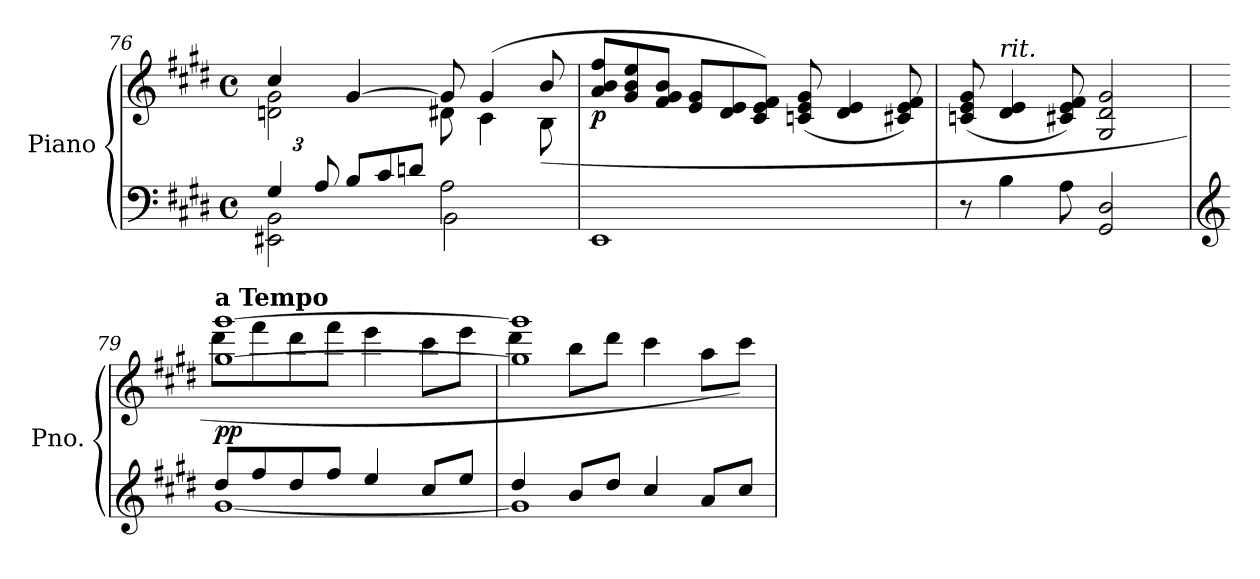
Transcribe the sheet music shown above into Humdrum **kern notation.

**kern	**kern	**dynam
*part1	*part1	*part1
*staff2	*staff1	*staff1/2
*I"Piano	*	*
*I'Pno.	*	*
*clefF4	*clefG2	*
*k[f#c#g#d#]	*k[f#c#g#d#]	*
*M4/4	*M4/4	*
*met(c)	*met(c)	*
*Xbrackettup	*	*
=76	=76	=76
*^	*^	*
6G#/	2EE#X\ 2BB\	4cc#/	2dn\ 2g#\	.
12A/	.	.	.	.
*Xtuplet	*	*	*	*
12B/L	.	[4g#/	.	.
12c#/	.	.	.	.
12dn/J	.	.	.	.
2A\	2BB\	8g#/]	8d#X\	.
.	.	(>4g#/	4c#\	.
.	.	8b/	(8B\	.
*v	*v	*	*	*
*	*v	*v	*
=77	=77	=77
*	*Xtuplet	*
*	*^	*
!	!	!	!LO:DY:b
*	*v	*v	*
1EE	12a/ 12b/ 12ff#/L	p
.	12g#/ 12b/ 12ee/	.
.	12f#/ 12g#/ 12b/J	.
.	12e/ 12g#/L	.
.	12d#/ 12e/	.
.	12c#/ 12e/ 12f#/J)	.
.	(>8cn/ 8e/ 8g#/	.
.	4d#/ 4e/	.
.	8c#X/ 8e/ 8f#/)	.
!!LO:LB:g=z
=78	=78	=78
8r	(>8cn/ 8e/ 8g#/	.
!	!LO:TX:i:t=rit.	!
4B\	4d#/ 4e/	.
8A\	8c#X/ 8e/ 8f#/)	.
2GG#/ 2D#/	2G#/ 2d#/ 2g#/	.
=79	=79	=79
*clefG2	*	*
*^	*^	*
!	!	!LO:TX:a:B:t=a Tempo	!	!
!	!	!	!	!LO:DY:b
8dd#/L	[1g#	(<[1gg# [1ggg#	8ddd#\L	pp
8ff#/	.	.	8fff#\	.
8dd#/	.	.	8ddd#\	.
8ff#/J	.	.	8fff#\J	.
4ee/	.	.	4eee\	.
8cc#/L	.	.	8ccc#\L	.
8ee/J	.	.	8eee\J	.
=80	=80	=80	=80	=80
4dd#/	1g#]	1gg#] 1ggg#]	4ddd#\	.
8b/L	.	.	8bb\L	.
8dd#/J	.	.	8ddd#\J	.
4cc#/	.	.	4ccc#\	.
8a/L	.	.	8aa\L	.
8cc#/J	.	.	8ccc#\J)	.
*v	*v	*	*	*
*	*v	*v	*
=	=	=
*-	*-	*-
